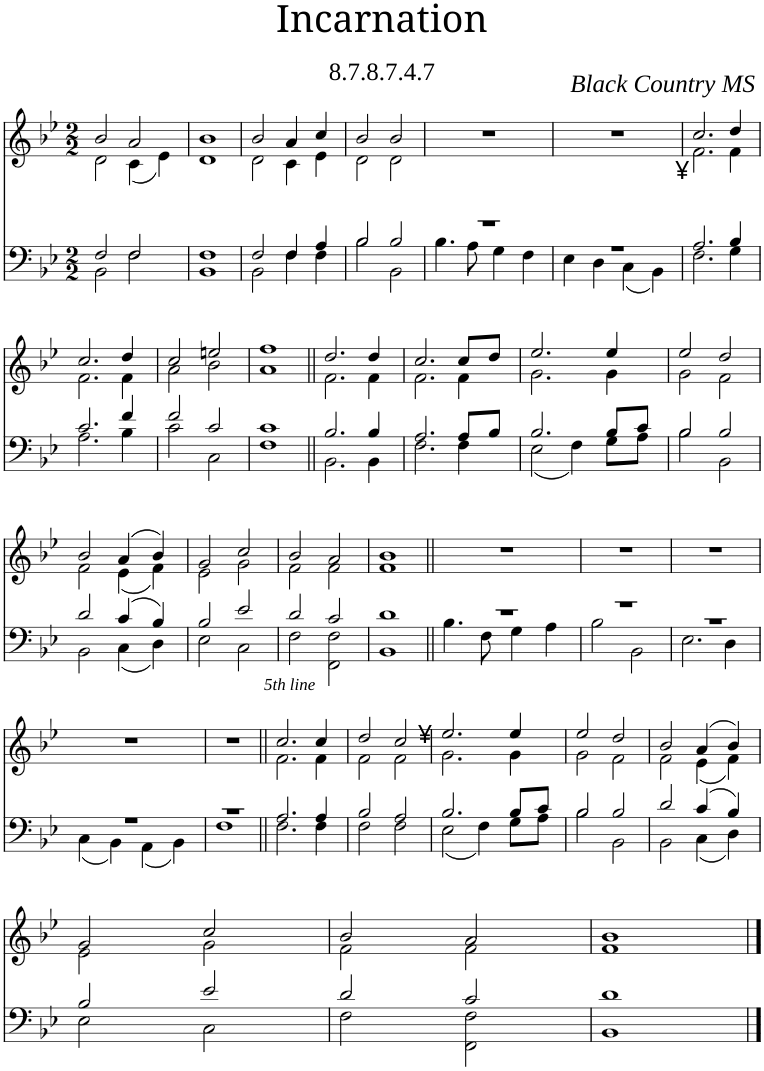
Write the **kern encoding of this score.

**kern	**kern
*part1	*part1
*staff2	*staff1
*I"Piano	*
*I'Pno	*
*clefF4	*clefG2
*k[b-e-]	*k[b-e-]
*M2/2	*M2/2
=1	=1
*^	*^
2F/	2BB-\	2b-/	2d\
2F/	2F\	2a/	(4c\
.	.	.	4e-\)
=2	=2	=2	=2
1F	1BB-	1b-	1d
=3	=3	=3	=3
2F/	2BB-\	2b-/	2d\
4F/	4F\	4a/	4c\
4A/	4F\	4cc/	4e-\
=4	=4	=4	=4
2B-/	2B-\	2b-/	2d\
2B-/	2BB-\	2b-/	2d\
*	*	*v	*v
=5	=5	=5
1r	4.B-\	1r
.	8A\	.
.	4G\	.
.	4F\	.
=6	=6	=6
1r	4E-\	1r
.	4D\	.
.	4C\	.
.	4BB-\	.
=7	=7	=7
*	*	*^
!LO:TX:a:t=¥	!	!	!
2.A/	2.F\	2.cc/	2.f\
4B-/	4G\	4dd/	4f\
!!LO:LB:g=z	!!
=8	=8	=8	=8
2.c/	2.A\	2.cc/	2.f\
4f/	4B-\	4dd/	4f\
=9	=9	=9	=9
2f/	2c\	2cc/	2a\
2c/	2C\	2een/	2b-\
=10	=10	=10	=10
1c	1F	1ff	1a
=11||	=11||	=11||	=11||
2.B-/	2.BB-\	2.dd/	2.f\
4B-/	4BB-\	4dd/	4f\
=12	=12	=12	=12
2.A/	2.F\	2.cc/	2.f\
8A/L	4F\	8cc/L	4f\
8B-/J	.	8dd/J	.
=13	=13	=13	=13
2.B-/	2E-\	2.ee-/	2.g\
.	4F\	.	.
8B-/L	8G\L	4ee-/	4g\
8c/J	8A\J	.	.
=14	=14	=14	=14
2B-/	2B-\	2ee-/	2g\
2B-/	2BB-\	2dd/	2f\
!!LO:LB:g=z	!!
=15	=15	=15	=15
2d/	2BB-\	2b-/	2f\
4c/	4C\	(4a/	(4e-\
4B-/	4D\	4b-/)	4f\)
=16	=16	=16	=16
2B-/	2E-\	2g/	2e-\
2e-/	2C\	2cc/	2g\
=17	=17	=17	=17
2d/	2F\	2b-/	2f\
2c/	2FF\ 2F\	2a/	2f\
=18	=18	=18	=18
1d	1BB-	1b-	1f
*	*	*v	*v
=19||	=19||	=19||
1r	4.B-\	1r
.	8F\	.
.	4G\	.
.	4A\	.
=20	=20	=20
1r	2B-\	1r
.	2BB-\	.
=21	=21	=21
1r	2.E-\	1r
.	4D\	.
!!LO:LB:g=z
=22	=22	=22
1r	4C\	1r
.	4BB-\	.
.	4AA\	.
.	4BB-\	.
=23	=23	=23
1r	1F	1r
=24||	=24||	=24||
*	*	*^
!	!	!LO:TX:a:i:t=5th line	!
2.A/	2.F\	2.cc/	2.f\
4A/	4F\	4cc/	4f\
=25	=25	=25	=25
2B-/	2F\	2dd/	2f\
2A/	2F\	2cc/	2f\
=26	=26	=26	=26
!	!	!LO:TX:a:t=¥	!
2.B-/	2E-\	2.ee-/	2.g\
.	4F\	.	.
8B-/L	8G\L	4ee-/	4g\
8c/J	8A\J	.	.
=27	=27	=27	=27
2B-/	2B-\	2ee-/	2g\
2B-/	2BB-\	2dd/	2f\
=28	=28	=28	=28
2d/	2BB-\	2b-/	2f\
4c/	4C\	(4a/	(4e-\
4B-/	4D\	4b-/)	4f\)
!!LO:LB:g=z	!!
=29	=29	=29	=29
2B-/	2E-\	2g/	2e-\
2e-/	2C\	2cc/	2g\
=30	=30	=30	=30
2d/	2F\	2b-/	2f\
2c/	2FF\ 2F\	2a/	2f\
=31	=31	=31	=31
1d	1BB-	1b-	1f
*v	*v	*	*
*	*v	*v
==	==
*-	*-
